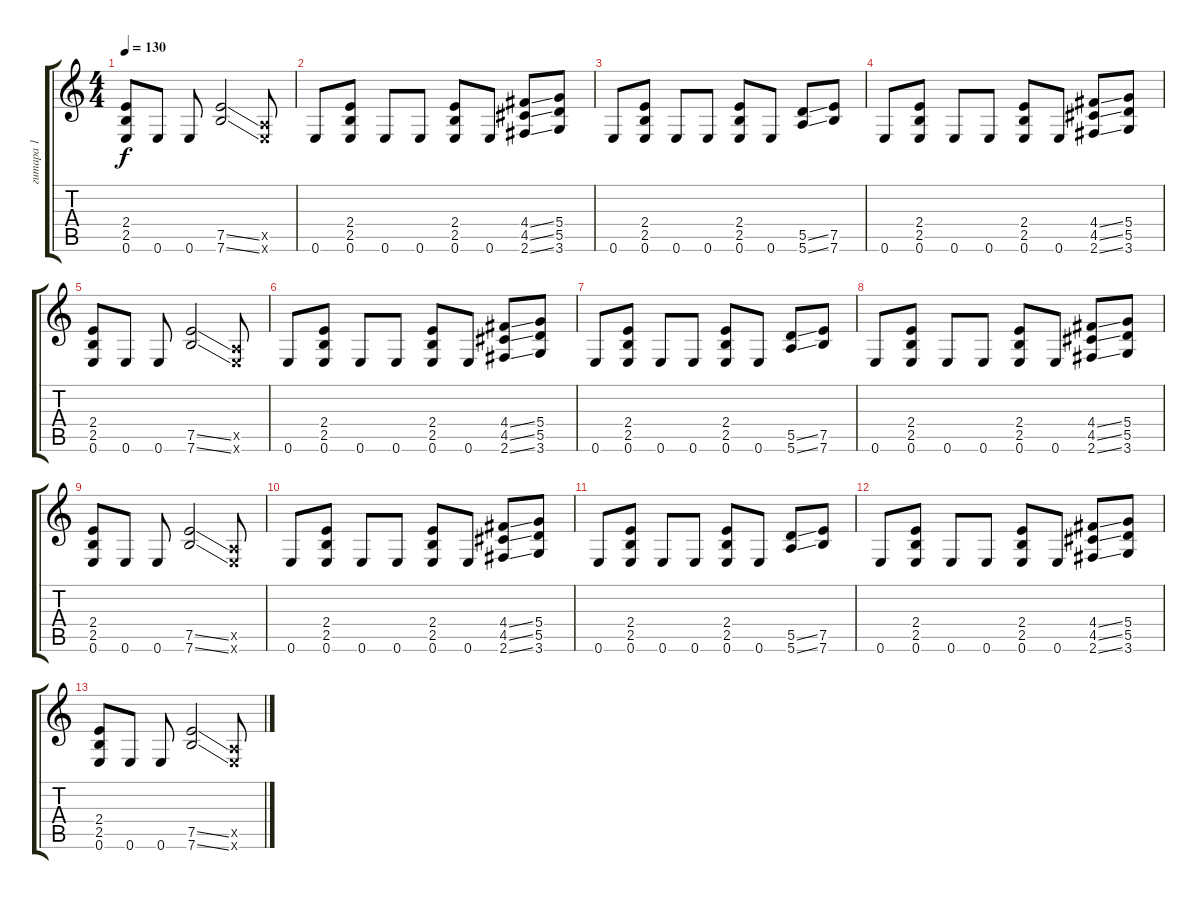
\track ("гитара 1" "гитара 1") {instrument distortionguitar}
\staff {score tabs}
\tuning (E4 B3 G3 D3 A2 E2) {hide}
\ts (4 4)
\tempo 130
\clef g2
\ks c
(2.4 2.5 0.6).8{dy f} 0.6.8 0.6.8 (7.5{ss} 7.6{ss}).2 (0.5{x} 0.6{x}).8 |
0.6.8 (2.4 2.5 0.6).8 0.6.8 0.6.8 (2.4 2.5 0.6).8 0.6.8 (4.4{ss} 4.5{ss} 2.6{ss}).8 (5.4 5.5 3.6).8 |
0.6.8 (2.4 2.5 0.6).8 0.6.8 0.6.8 (2.4 2.5 0.6).8 0.6.8 (5.5{ss} 5.6{ss}).8 (7.5 7.6).8 |
0.6.8 (2.4 2.5 0.6).8 0.6.8 0.6.8 (2.4 2.5 0.6).8 0.6.8 (4.4{ss} 4.5{ss} 2.6{ss}).8 (5.4 5.5 3.6).8 |
(2.4 2.5 0.6).8 0.6.8 0.6.8 (7.5{ss} 7.6{ss}).2 (0.5{x} 0.6{x}).8 |
0.6.8 (2.4 2.5 0.6).8 0.6.8 0.6.8 (2.4 2.5 0.6).8 0.6.8 (4.4{ss} 4.5{ss} 2.6{ss}).8 (5.4 5.5 3.6).8 |
0.6.8 (2.4 2.5 0.6).8 0.6.8 0.6.8 (2.4 2.5 0.6).8 0.6.8 (5.5{ss} 5.6{ss}).8 (7.5 7.6).8 |
0.6.8 (2.4 2.5 0.6).8 0.6.8 0.6.8 (2.4 2.5 0.6).8 0.6.8 (4.4{ss} 4.5{ss} 2.6{ss}).8 (5.4 5.5 3.6).8 |
(2.4 2.5 0.6).8 0.6.8 0.6.8 (7.5{ss} 7.6{ss}).2 (0.5{x} 0.6{x}).8 |
0.6.8 (2.4 2.5 0.6).8 0.6.8 0.6.8 (2.4 2.5 0.6).8 0.6.8 (4.4{ss} 4.5{ss} 2.6{ss}).8 (5.4 5.5 3.6).8 |
0.6.8 (2.4 2.5 0.6).8 0.6.8 0.6.8 (2.4 2.5 0.6).8 0.6.8 (5.5{ss} 5.6{ss}).8 (7.5 7.6).8 |
0.6.8 (2.4 2.5 0.6).8 0.6.8 0.6.8 (2.4 2.5 0.6).8 0.6.8 (4.4{ss} 4.5{ss} 2.6{ss}).8 (5.4 5.5 3.6).8 |
(2.4 2.5 0.6).8 0.6.8 0.6.8 (7.5{ss} 7.6{ss}).2 (0.5{x} 0.6{x}).8
